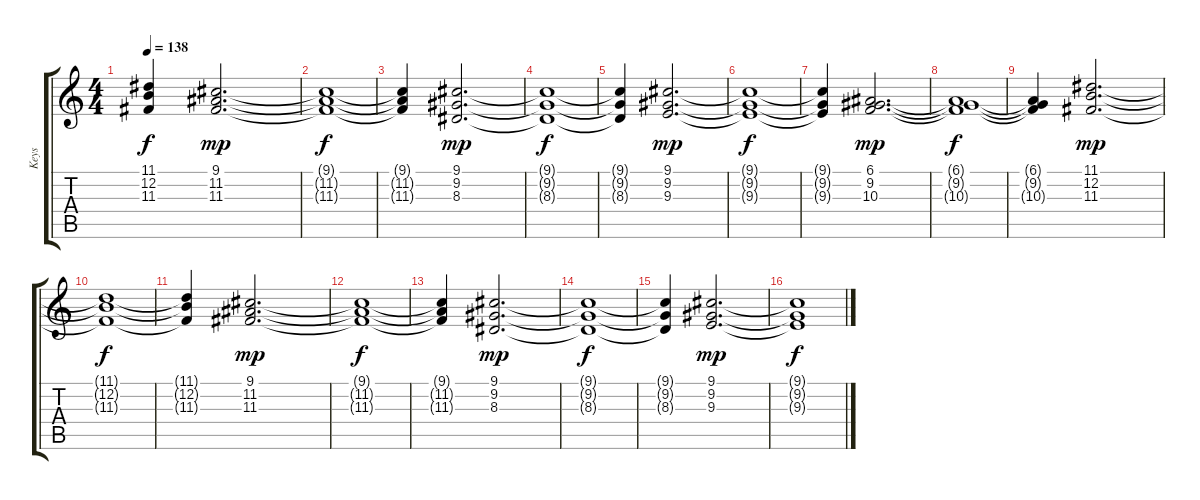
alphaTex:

\track ("Keys" "Keys") {instrument pad4choir}
\staff {score tabs}
\tuning (E4 B3 G3 D3 A2 E2) {hide}
\ts (4 4)
\tempo 138
\clef g2
\ks c
(11.1{t} 12.2{t} 11.3{t}).4{dy f} (9.1 11.2 11.3).2{d dy mp} |
(9.1{t} 11.2{t} 11.3{t}).1{dy f} |
(9.1{t} 11.2{t} 11.3{t}).4 (9.1 9.2 8.3).2{d dy mp} |
(9.1{t} 9.2{t} 8.3{t}).1{dy f} |
(9.1{t} 9.2{t} 8.3{t}).4 (9.1 9.2 9.3).2{d dy mp} |
(9.1{t} 9.2{t} 9.3{t}).1{dy f} |
(9.1{t} 9.2{t} 9.3{t}).4 (6.1 9.2 10.3).2{d dy mp} |
(6.1{t} 9.2{t} 10.3{t}).1{dy f} |
(6.1{t} 9.2{t} 10.3{t}).4 (11.1 12.2 11.3).2{d dy mp} |
(11.1{t} 12.2{t} 11.3{t}).1{dy f} |
(11.1{t} 12.2{t} 11.3{t}).4 (9.1 11.2 11.3).2{d dy mp} |
(9.1{t} 11.2{t} 11.3{t}).1{dy f} |
(9.1{t} 11.2{t} 11.3{t}).4 (9.1 9.2 8.3).2{d dy mp} |
(9.1{t} 9.2{t} 8.3{t}).1{dy f} |
(9.1{t} 9.2{t} 8.3{t}).4 (9.1 9.2 9.3).2{d dy mp} |
(9.1{t} 9.2{t} 9.3{t}).1{dy f}
